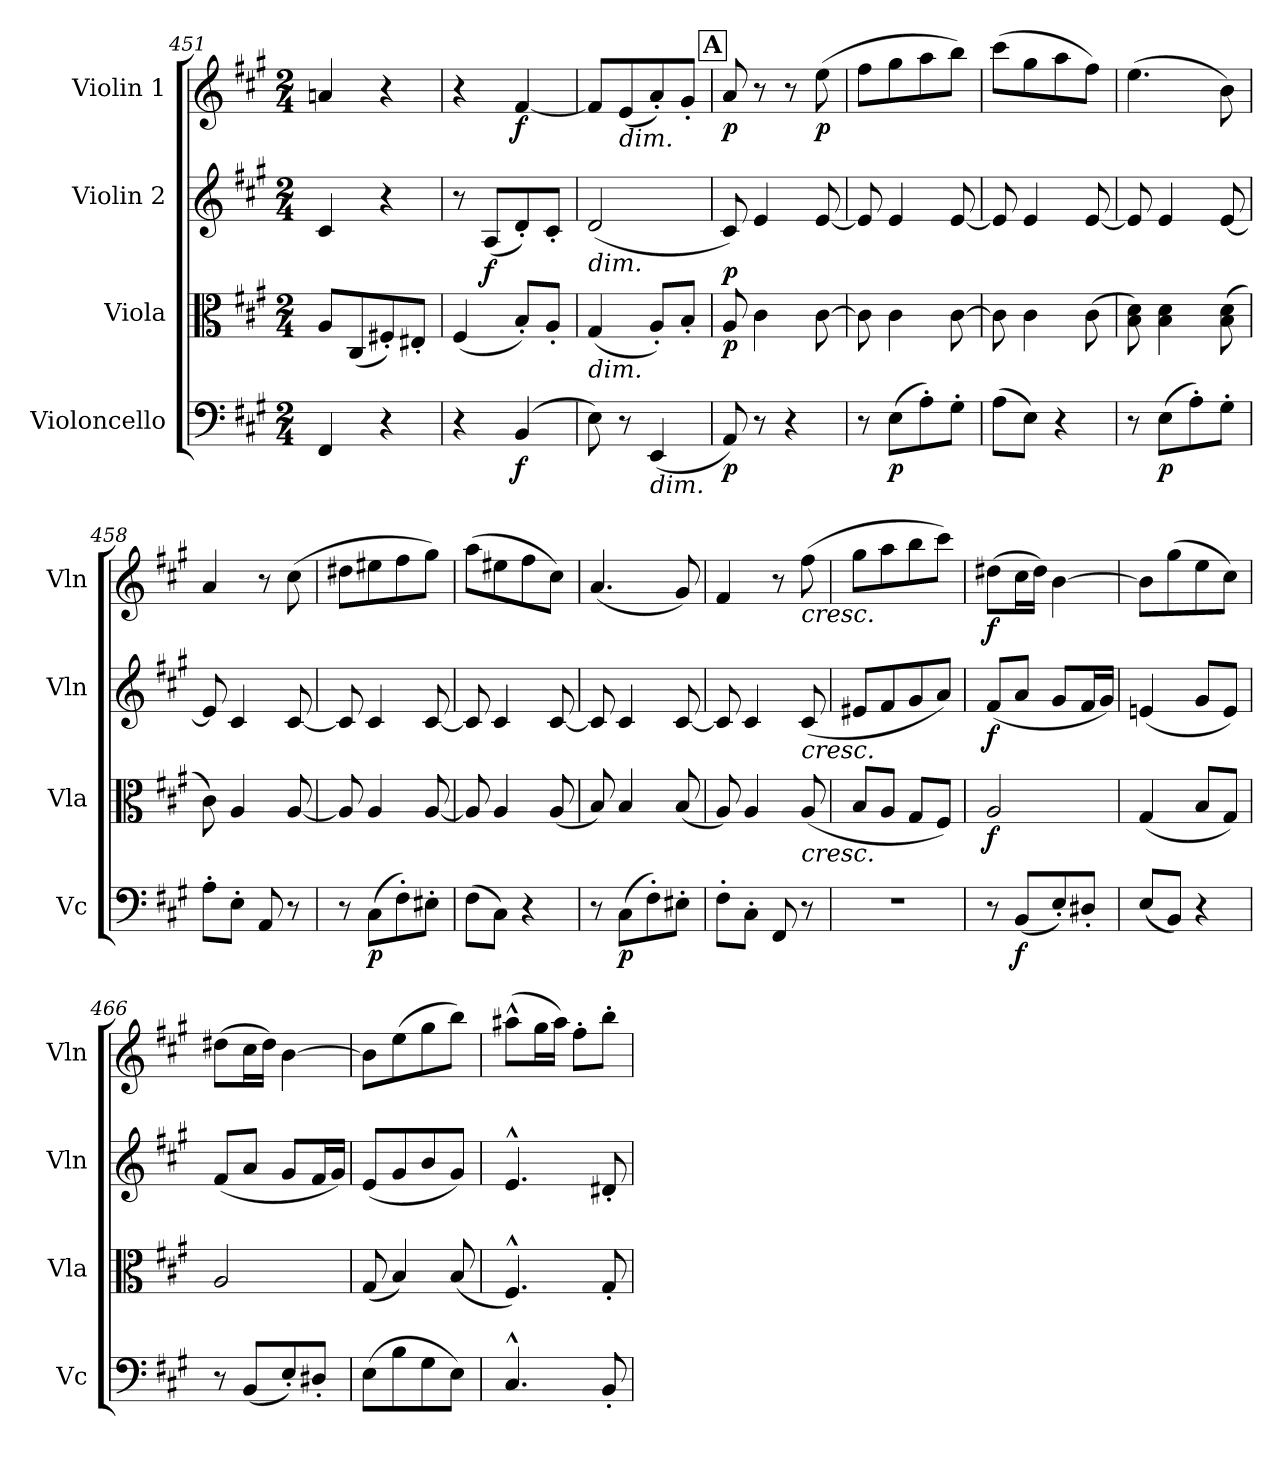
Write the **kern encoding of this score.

**kern	**dynam	**kern	**dynam	**kern	**dynam	**kern	**dynam
*part4	*part4	*part3	*part3	*part2	*part2	*part1	*part1
*staff4	*staff4	*staff3	*staff3	*staff2	*staff2	*staff1	*staff1
*I"Violoncello	*	*I"Viola	*	*I"Violin 2	*	*I"Violin 1	*
*I'Vc	*	*I'Vla	*	*I'Vln	*	*I'Vln	*
*clefF4	*	*clefC3	*	*clefG2	*	*clefG2	*
*k[f#c#g#]	*	*k[f#c#g#]	*	*k[f#c#g#]	*	*k[f#c#g#]	*
*M2/4	*	*M2/4	*	*M2/4	*	*M2/4	*
=451	=451	=451	=451	=451	=451	=451	=451
4FF#/	.	8A/L	.	4c#/	.	4an/	.
.	.	(<8C#/	.	.	.	.	.
4r	.	8F#X'/)	.	4r	.	4r	.
.	.	8E#X'/J	.	.	.	.	.
=452	=452	=452	=452	=452	=452	=452	=452
4r	.	(<4F#/	.	8r	.	4r	.
!	!	!	!	!	!LO:DY:b	!	!
.	.	.	.	(<8A/L	f	.	.
!	!LO:DY:b	!	!	!	!	!	!LO:DY:b
(<4BB/	f	8B'/L)	.	8d'/)	.	[4f#/	f
.	.	8A'/J	.	8c#'/J	.	.	.
!!LO:LB:g=z
=453	=453	=453	=453	=453	=453	=453	=453
!	!	!	!	!LO:TX:b:i:t=dim.	!	!	!
!	!	!LO:TX:b:i:t=dim.	!	!	!	!	!
8E\)	.	(<4G#/	.	(<2d/	.	8f#/L]	.
!	!	!	!	!	!	!LO:TX:b:i:t=dim.	!
8r	.	.	.	.	.	(<8e/	.
!LO:TX:b:i:t=dim.	!	!	!	!	!	!	!
(<4EE/	.	8A'/L)	.	.	.	8a'/)	.
.	.	8B'/J	.	.	.	8g#'/J	.
!!LO:REH:place=s1:a:B:fs=14:t=A
=454	=454	=454	=454	=454	=454	=454	=454
!	!LO:DY:b	!	!LO:DY:b	!	!LO:DY:b	!	!LO:DY:b
8AA/)	p	8A/	p	8c#/)	p	8a/	p
8r	.	4c#\	.	4e/	.	8r	.
4r	.	.	.	.	.	8r	.
!	!	!	!	!	!	!	!LO:DY:b
.	.	[8c#\	.	[8e/	.	(>8ee\	p
=455	=455	=455	=455	=455	=455	=455	=455
8r	.	8c#\]	.	8e/]	.	8ff#\L	.
!	!LO:DY:b	!	!	!	!	!	!
(>8E\L	p	4c#\	.	4e/	.	8gg#\	.
8A'\)	.	.	.	.	.	8aa\	.
8G#'\J	.	[8c#\	.	[8e/	.	8bb\J)	.
=456	=456	=456	=456	=456	=456	=456	=456
(>8A\L	.	8c#\]	.	8e/]	.	(>8ccc#\L	.
8E\J)	.	4c#\	.	4e/	.	8gg#\	.
4r	.	.	.	.	.	8aa\	.
.	.	(>8c#\	.	[8e/	.	8ff#\J)	.
=457	=457	=457	=457	=457	=457	=457	=457
8r	.	8B\ 8d\)	.	8e/]	.	(>4.ee\	.
!	!LO:DY:b	!	!	!	!	!	!
(>8E\L	p	4B\ 4d\	.	4e/	.	.	.
8A'\)	.	.	.	.	.	.	.
8G#'\J	.	(>8B\ 8d\	.	[8e/	.	8b\)	.
=458	=458	=458	=458	=458	=458	=458	=458
8A'\L	.	8c#\)	.	8e/]	.	4a/	.
8E'\J	.	4A/	.	4c#/	.	.	.
8AA/	.	.	.	.	.	8r	.
8r	.	[8A/	.	[8c#/	.	(>8cc#\	.
=459	=459	=459	=459	=459	=459	=459	=459
8r	.	8A/]	.	8c#/]	.	8dd#X\L	.
!	!LO:DY:b	!	!	!	!	!	!
(>8C#\L	p	4A/	.	4c#/	.	8ee#X\	.
8F#'\)	.	.	.	.	.	8ff#\	.
8E#X'\J	.	[8A/	.	[8c#/	.	8gg#\J)	.
=460	=460	=460	=460	=460	=460	=460	=460
(>8F#\L	.	8A/]	.	8c#/]	.	(>8aa\L	.
8C#\J)	.	4A/	.	4c#/	.	8ee#X\	.
4r	.	.	.	.	.	8ff#\	.
.	.	(<8A/	.	[8c#/	.	8cc#\J)	.
=461	=461	=461	=461	=461	=461	=461	=461
8r	.	8B/)	.	8c#/]	.	(<4.a/	.
!	!LO:DY:b	!	!	!	!	!	!
(>8C#\L	p	4B/	.	4c#/	.	.	.
8F#'\)	.	.	.	.	.	.	.
8E#X'\J	.	(<8B/	.	[8c#/	.	8g#/)	.
=462	=462	=462	=462	=462	=462	=462	=462
8F#'\L	.	8A/)	.	8c#/]	.	4f#/	.
8C#'\J	.	4A/	.	4c#/	.	.	.
8FF#/	.	.	.	.	.	8r	.
!	!	!	!	!	!	!LO:TX:b:i:t=cresc.	!
!	!	!	!	!LO:TX:b:i:t=cresc.	!	!	!
!	!	!LO:TX:b:i:t=cresc.	!	!	!	!	!
8r	.	(<8A/	.	(<8c#/	.	(>8ff#\	.
=463	=463	=463	=463	=463	=463	=463	=463
2r	.	8B/L	.	8e#X/L	.	8gg#\L	.
.	.	8A/J	.	8f#/	.	8aa\	.
.	.	8G#/L	.	8g#/	.	8bb\	.
.	.	8F#/J)	.	8a/J)	.	8ccc#\J)	.
=464	=464	=464	=464	=464	=464	=464	=464
!	!	!	!LO:DY:b	!	!LO:DY:b	!	!LO:DY:b
8r	.	2A/	f	(<8f#/L	f	(>8dd#X\L	f
!	!LO:DY:b	!	!	!	!	!	!
(<8BB/L	f	.	.	8a/J	.	16cc#\L	.
.	.	.	.	.	.	16dd#\JJ)	.
8E'/)	.	.	.	8g#/L	.	[4b\	.
8D#X'/J	.	.	.	16f#/L	.	.	.
.	.	.	.	16g#/JJ)	.	.	.
!!LO:PB:g=z
=465	=465	=465	=465	=465	=465	=465	=465
(<8E/L	.	(<4G#/	.	(<4en/	.	8b\L]	.
8BB/J)	.	.	.	.	.	(>8gg#\	.
4r	.	8B/L	.	8g#/L	.	8ee\	.
.	.	8G#/J)	.	8e/J)	.	8cc#\J)	.
=466	=466	=466	=466	=466	=466	=466	=466
8r	.	2A/	.	(<8f#/L	.	(>8dd#X\L	.
(<8BB/L	.	.	.	8a/J	.	16cc#\L	.
.	.	.	.	.	.	16dd#\JJ)	.
8E'/)	.	.	.	8g#/L	.	[4b\	.
8D#X'/J	.	.	.	16f#/L	.	.	.
.	.	.	.	16g#/JJ)	.	.	.
=467	=467	=467	=467	=467	=467	=467	=467
(>8E\L	.	(<8G#/	.	(<8e/L	.	8b\L]	.
8B\	.	4B/)	.	8g#/	.	(>8ee\	.
8G#\	.	.	.	8b/	.	8gg#\	.
8E\J)	.	(<8B/	.	8g#/J)	.	8bb\J)	.
=468	=468	=468	=468	=468	=468	=468	=468
4.C#^^/	.	4.F#^^/)	.	4.e^^/	.	(>8aa#X^^\L	.
.	.	.	.	.	.	16gg#\L	.
.	.	.	.	.	.	16aa#\JJ)	.
.	.	.	.	.	.	8ff#'\L	.
8BB'/	.	8G#'/	.	8d#X'/	.	8bb'\J	.
=	=	=	=	=	=	=	=
*-	*-	*-	*-	*-	*-	*-	*-
